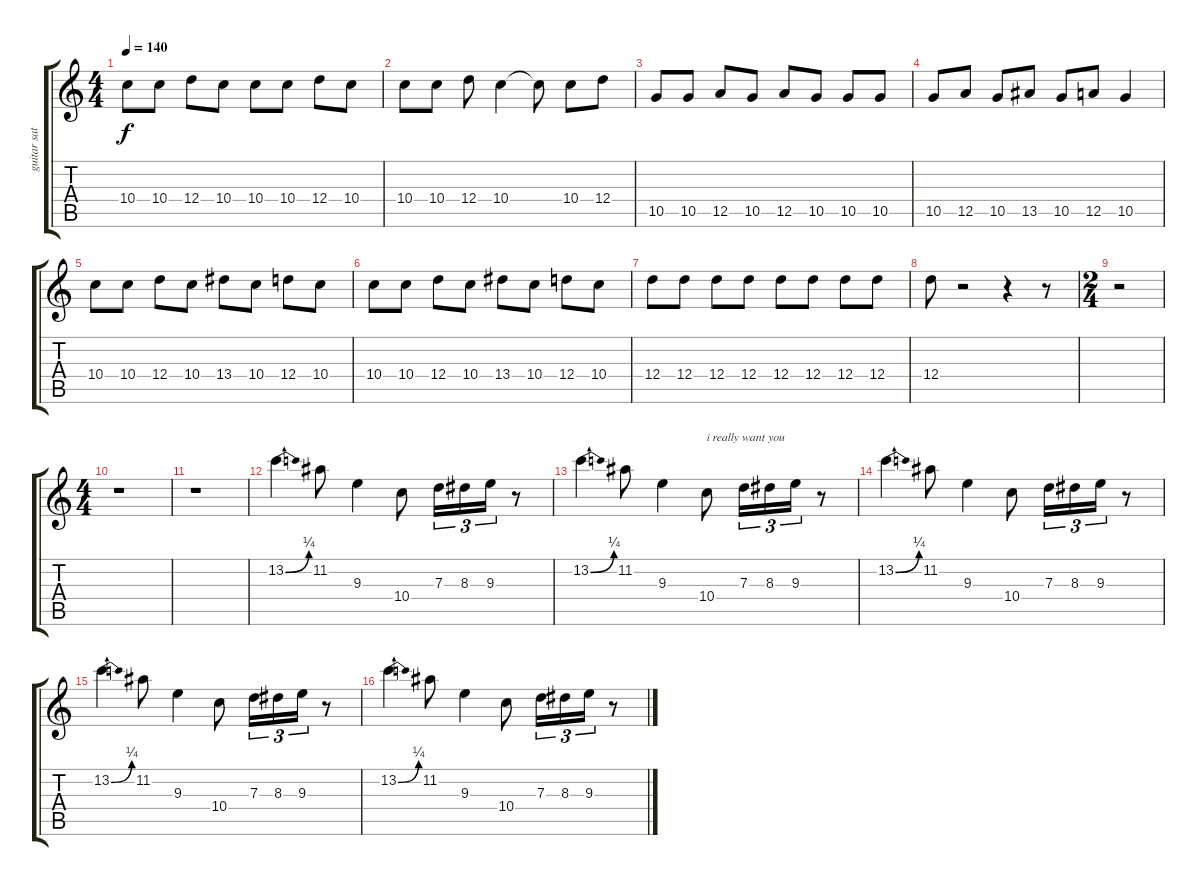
\track ("guitar sat" "guitar sat") {instrument distortionguitar}
\staff {score tabs}
\tuning (E4 B3 G3 D3 A2 E2) {hide}
\ts (4 4)
\tempo 140
\clef g2
\ks c
10.4.8{dy f} 10.4.8 12.4.8 10.4.8 10.4.8 10.4.8 12.4.8 10.4.8 |
10.4.8 10.4.8 12.4.8 10.4.4 10.4{t}.8 10.4.8 12.4.8 |
10.5.8 10.5.8 12.5.8 10.5.8 12.5.8 10.5.8 10.5.8 10.5.8 |
10.5.8 12.5.8 10.5.8 13.5.8 10.5.8 12.5.8 10.5.4 |
10.4.8 10.4.8 12.4.8 10.4.8 13.4.8 10.4.8 12.4.8 10.4.8 |
10.4.8 10.4.8 12.4.8 10.4.8 13.4.8 10.4.8 12.4.8 10.4.8 |
12.4.8 12.4.8 12.4.8 12.4.8 12.4.8 12.4.8 12.4.8 12.4.8 |
12.4.8 r.2 r.4 r.8 |
\ts (2 4)
r.2 |
\ts (4 4)
r.1 |
r.1 |
13.2{be (bend 0 0 60 1)}.4 11.2.8 9.3.4 10.4.8 7.3.16{tu (3 2)} 8.3.16{tu (3 2)} 9.3.16{tu (3 2)} r.8 |
13.2{be (bend 0 0 60 1)}.4 11.2.8 9.3.4 10.4.8{txt "i really want you"} 7.3.16{tu (3 2)} 8.3.16{tu (3 2)} 9.3.16{tu (3 2)} r.8 |
13.2{be (bend 0 0 60 1)}.4 11.2.8 9.3.4 10.4.8 7.3.16{tu (3 2)} 8.3.16{tu (3 2)} 9.3.16{tu (3 2)} r.8 |
13.2{be (bend 0 0 60 1)}.4 11.2.8 9.3.4 10.4.8 7.3.16{tu (3 2)} 8.3.16{tu (3 2)} 9.3.16{tu (3 2)} r.8 |
13.2{be (bend 0 0 60 1)}.4 11.2.8 9.3.4 10.4.8 7.3.16{tu (3 2)} 8.3.16{tu (3 2)} 9.3.16{tu (3 2)} r.8
